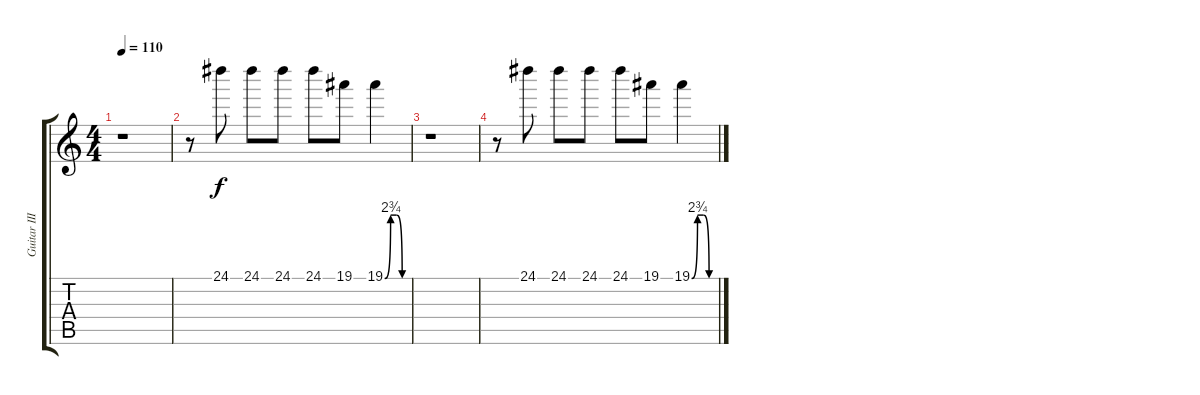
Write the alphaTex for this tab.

\track ("Guitar III" "Guitar III") {instrument overdrivenguitar}
\staff {score tabs}
\tuning (Eb4 Bb3 Gb3 Db3 Ab2 Eb2) {hide}
\ts (4 4)
\tempo 110
\clef g2
\ks c
r.1{dy f} |
r.8 24.1.8 24.1.8 24.1.8 24.1.8 19.1.8 19.1{be (custom 0 0 15 11 30 11 45 0 60 0)}.4 |
r.1 |
r.8 24.1.8 24.1.8 24.1.8 24.1.8 19.1.8 19.1{be (custom 0 0 15 11 30 11 45 0 60 0)}.4
